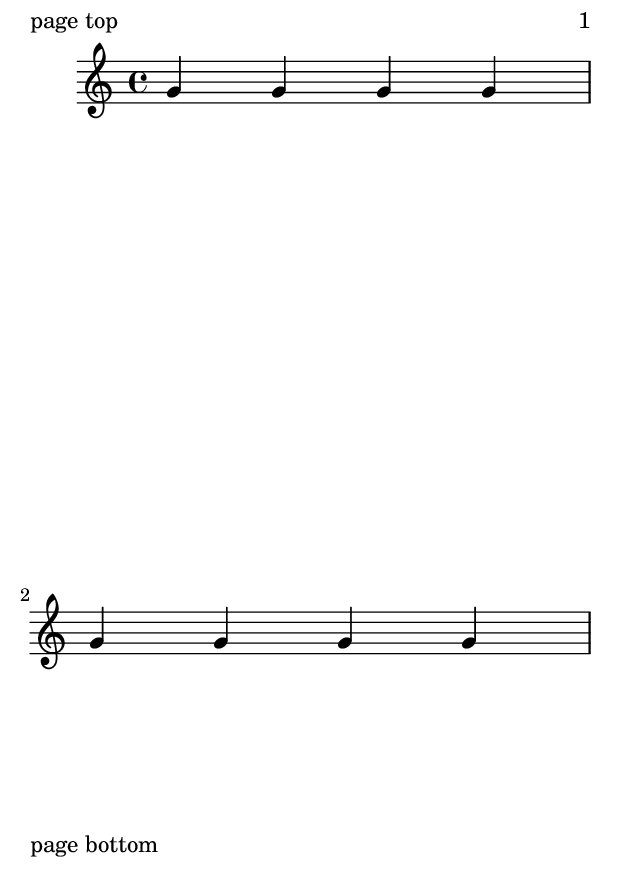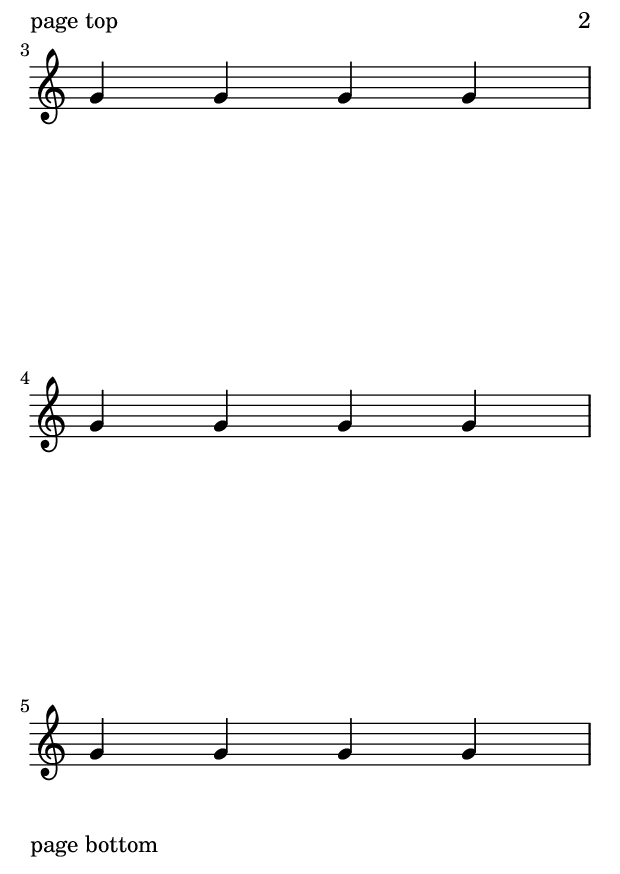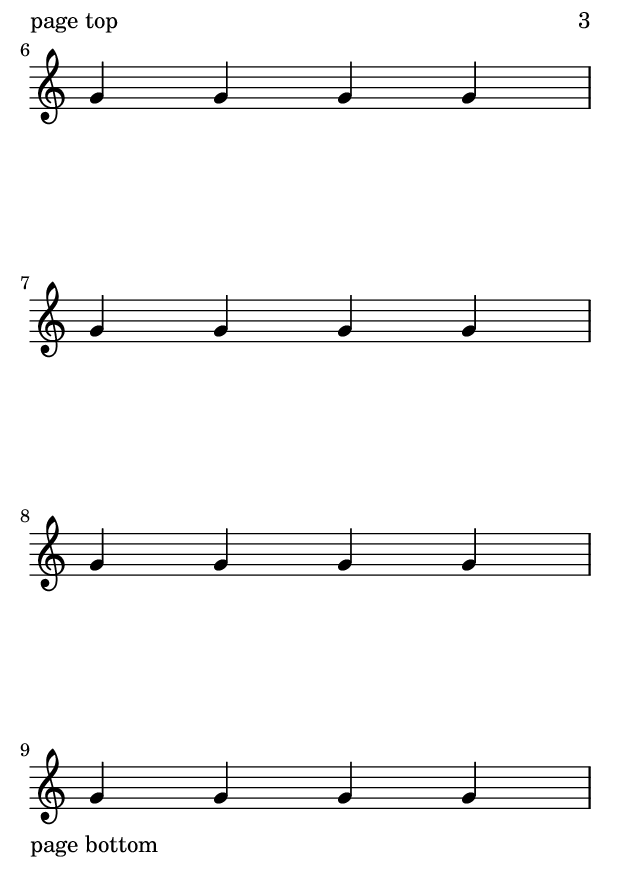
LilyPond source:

\version "2.14.0"
#(set-default-paper-size "a6")

\header {
  texidoc = "The space between systems can be limited when there is too
much space left on the page by setting @code{page-limit-inter-system-space}."
}

\book {
  \paper {
    page-limit-inter-system-space = ##t
    page-limit-inter-system-space-factor = 1.4

    ragged-last-bottom = ##f

    oddFooterMarkup = \markup "page bottom"
    evenFooterMarkup = \markup "page bottom"
    oddHeaderMarkup = \markup \fill-line {
      "page top" \fromproperty #'page:page-number-string }
    evenHeaderMarkup = \markup \fill-line {
      "page top" \fromproperty #'page:page-number-string }
  }
  \new Staff << \repeat unfold 9 { g'4 g' g' g' \break }
                { s1*2 \pageBreak
                  s1*3 \pageBreak } >>
}
